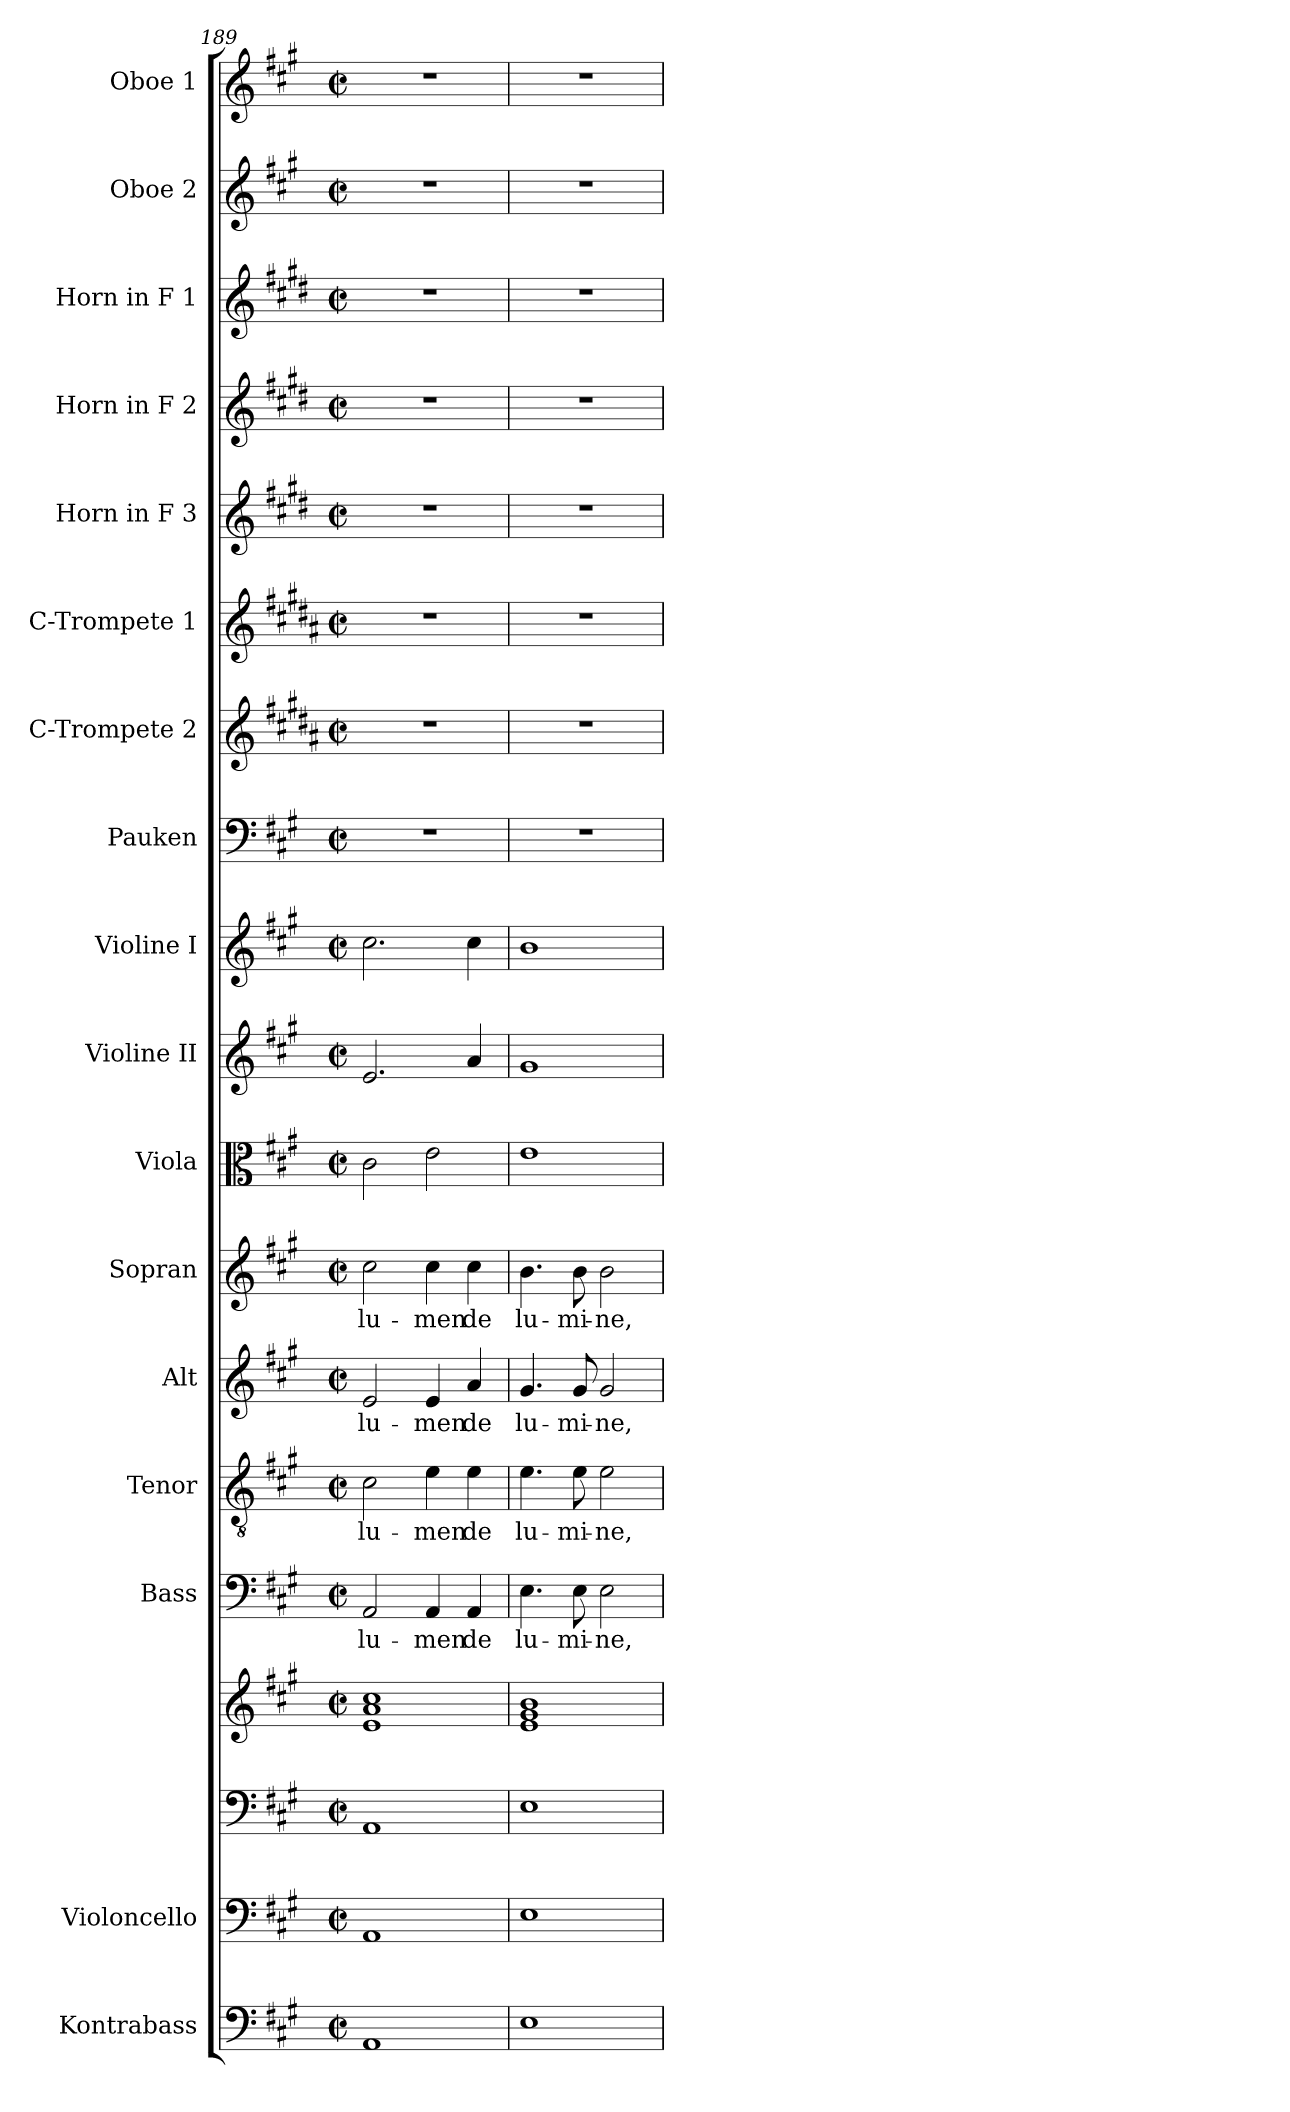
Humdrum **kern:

**kern	**kern	**kern	**kern	**kern	**text	**kern	**text	**kern	**text	**kern	**text	**kern	**kern	**kern	**kern	**kern	**kern	**kern	**kern	**kern	**kern	**kern
*part18	*part17	*part16	*part16	*part15	*part15	*part14	*part14	*part13	*part13	*part12	*part12	*part11	*part10	*part9	*part8	*part7	*part6	*part5	*part4	*part3	*part2	*part1
*staff19	*staff18	*staff17	*staff16	*staff15	*staff15	*staff14	*staff14	*staff13	*staff13	*staff12	*staff12	*staff11	*staff10	*staff9	*staff8	*staff7	*staff6	*staff5	*staff4	*staff3	*staff2	*staff1
*I"Kontrabass	*I"Violoncello	*	*	*I"Bass	*	*I"Tenor	*	*I"Alt	*	*I"Sopran	*	*I"Viola	*I"Violine II	*I"Violine I	*I"Pauken	*I"C-Trompete 2	*I"C-Trompete 1	*I"Horn in F 3	*I"Horn in F 2	*I"Horn in F 1	*I"Oboe 2	*I"Oboe 1
*I'Kb.	*I'Vc.	*	*	*I'B.	*	*I'T.	*	*I'A.	*	*I'S.	*	*I'Vla.	*I'Vl. II	*I'Vl. I	*I'Pk.	*I'C Trp. 2	*I'C Trp. 1	*	*	*	*I'Ob. 2	*I'Ob. 1
*clefF4	*clefF4	*clefF4	*clefG2	*clefF4	*	*clefGv2	*	*clefG2	*	*clefG2	*	*clefC3	*clefG2	*clefG2	*clefF4	*clefG2	*clefG2	*clefG2	*clefG2	*clefG2	*clefG2	*clefG2
*ITrd7c12	*	*	*	*	*	*	*	*	*	*	*	*	*	*	*	*ITrd1c2	*ITrd1c2	*ITrd4c7	*ITrd4c7	*ITrd4c7	*	*
*k[f#c#g#]	*k[f#c#g#]	*k[f#c#g#]	*k[f#c#g#]	*k[f#c#g#]	*	*k[f#c#g#]	*	*k[f#c#g#]	*	*k[f#c#g#]	*	*k[f#c#g#]	*k[f#c#g#]	*k[f#c#g#]	*k[f#c#g#]	*k[f#c#g#]	*k[f#c#g#]	*k[f#c#g#]	*k[f#c#g#]	*k[f#c#g#]	*k[f#c#g#]	*k[f#c#g#]
*A:	*A:	*A:	*A:	*A:	*	*A:	*	*A:	*	*A:	*	*A:	*A:	*A:	*A:	*A:	*A:	*A:	*A:	*A:	*A:	*A:
*M2/2	*M2/2	*M2/2	*M2/2	*M2/2	*	*M2/2	*	*M2/2	*	*M2/2	*	*M2/2	*M2/2	*M2/2	*M2/2	*M2/2	*M2/2	*M2/2	*M2/2	*M2/2	*M2/2	*M2/2
*met(c|)	*met(c|)	*met(c|)	*met(c|)	*met(c|)	*	*met(c|)	*	*met(c|)	*	*met(c|)	*	*met(c|)	*met(c|)	*met(c|)	*met(c|)	*met(c|)	*met(c|)	*met(c|)	*met(c|)	*met(c|)	*met(c|)	*met(c|)
=189	=189	=189	=189	=189	=189	=189	=189	=189	=189	=189	=189	=189	=189	=189	=189	=189	=189	=189	=189	=189	=189	=189
!	!	!	!	!	!LO:LY:b	!	!LO:LY:b	!	!LO:LY:b	!	!LO:LY:b	!	!	!	!	!	!	!	!	!	!	!
1AAA	1AA	1AA	1e 1a 1cc#	2AA/	lu-	2c#\	lu-	2e/	lu-	2cc#\	lu-	2c#\	2.e/	2.cc#\	1r	1r	1r	1r	1r	1r	1r	1r
!	!	!	!	!	!LO:LY:b	!	!LO:LY:b	!	!LO:LY:b	!	!LO:LY:b	!	!	!	!	!	!	!	!	!	!	!
.	.	.	.	4AA/	-men	4e\	-men	4e/	-men	4cc#\	-men	2e\	.	.	.	.	.	.	.	.	.	.
!	!	!	!	!	!LO:LY:b	!	!LO:LY:b	!	!LO:LY:b	!	!LO:LY:b	!	!	!	!	!	!	!	!	!	!	!
.	.	.	.	4AA/	de	4e\	de	4a/	de	4cc#\	de	.	4a/	4cc#\	.	.	.	.	.	.	.	.
=190	=190	=190	=190	=190	=190	=190	=190	=190	=190	=190	=190	=190	=190	=190	=190	=190	=190	=190	=190	=190	=190	=190
!	!	!	!	!	!LO:LY:b	!	!LO:LY:b	!	!LO:LY:b	!	!LO:LY:b	!	!	!	!	!	!	!	!	!	!	!
1EE	1E	1E	1e 1g# 1b	4.E\	lu-	4.e\	lu-	4.g#/	lu-	4.b\	lu-	1e	1g#	1b	1r	1r	1r	1r	1r	1r	1r	1r
!	!	!	!	!	!LO:LY:b	!	!LO:LY:b	!	!LO:LY:b	!	!LO:LY:b	!	!	!	!	!	!	!	!	!	!	!
.	.	.	.	8E\	-mi-	8e\	-mi-	8g#/	-mi-	8b\	-mi-	.	.	.	.	.	.	.	.	.	.	.
!	!	!	!	!	!LO:LY:b	!	!LO:LY:b	!	!LO:LY:b	!	!LO:LY:b	!	!	!	!	!	!	!	!	!	!	!
.	.	.	.	2E\	-ne,	2e\	-ne,	2g#/	-ne,	2b\	-ne,	.	.	.	.	.	.	.	.	.	.	.
=	=	=	=	=	=	=	=	=	=	=	=	=	=	=	=	=	=	=	=	=	=	=
*-	*-	*-	*-	*-	*-	*-	*-	*-	*-	*-	*-	*-	*-	*-	*-	*-	*-	*-	*-	*-	*-	*-
